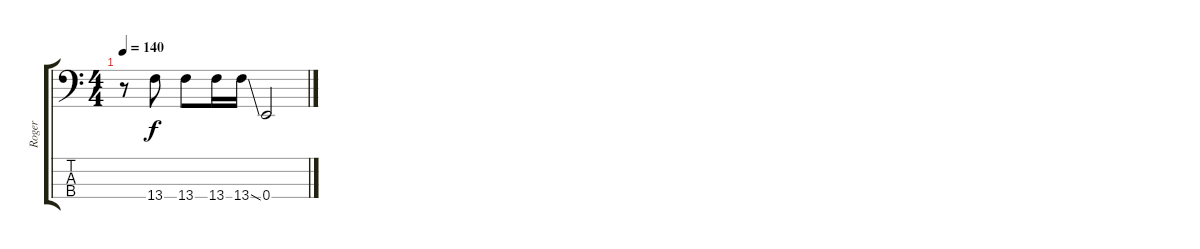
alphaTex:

\track ("Roger" "Roger") {instrument electricbassfinger}
\staff {score tabs}
\tuning (G2 D2 A1 E1) {hide}
\ts (4 4)
\tempo 140
\clef f4
\ks c
r.8{dy f} 13.4.8 13.4.8 13.4.16 13.4{ss}.16 0.4.2
